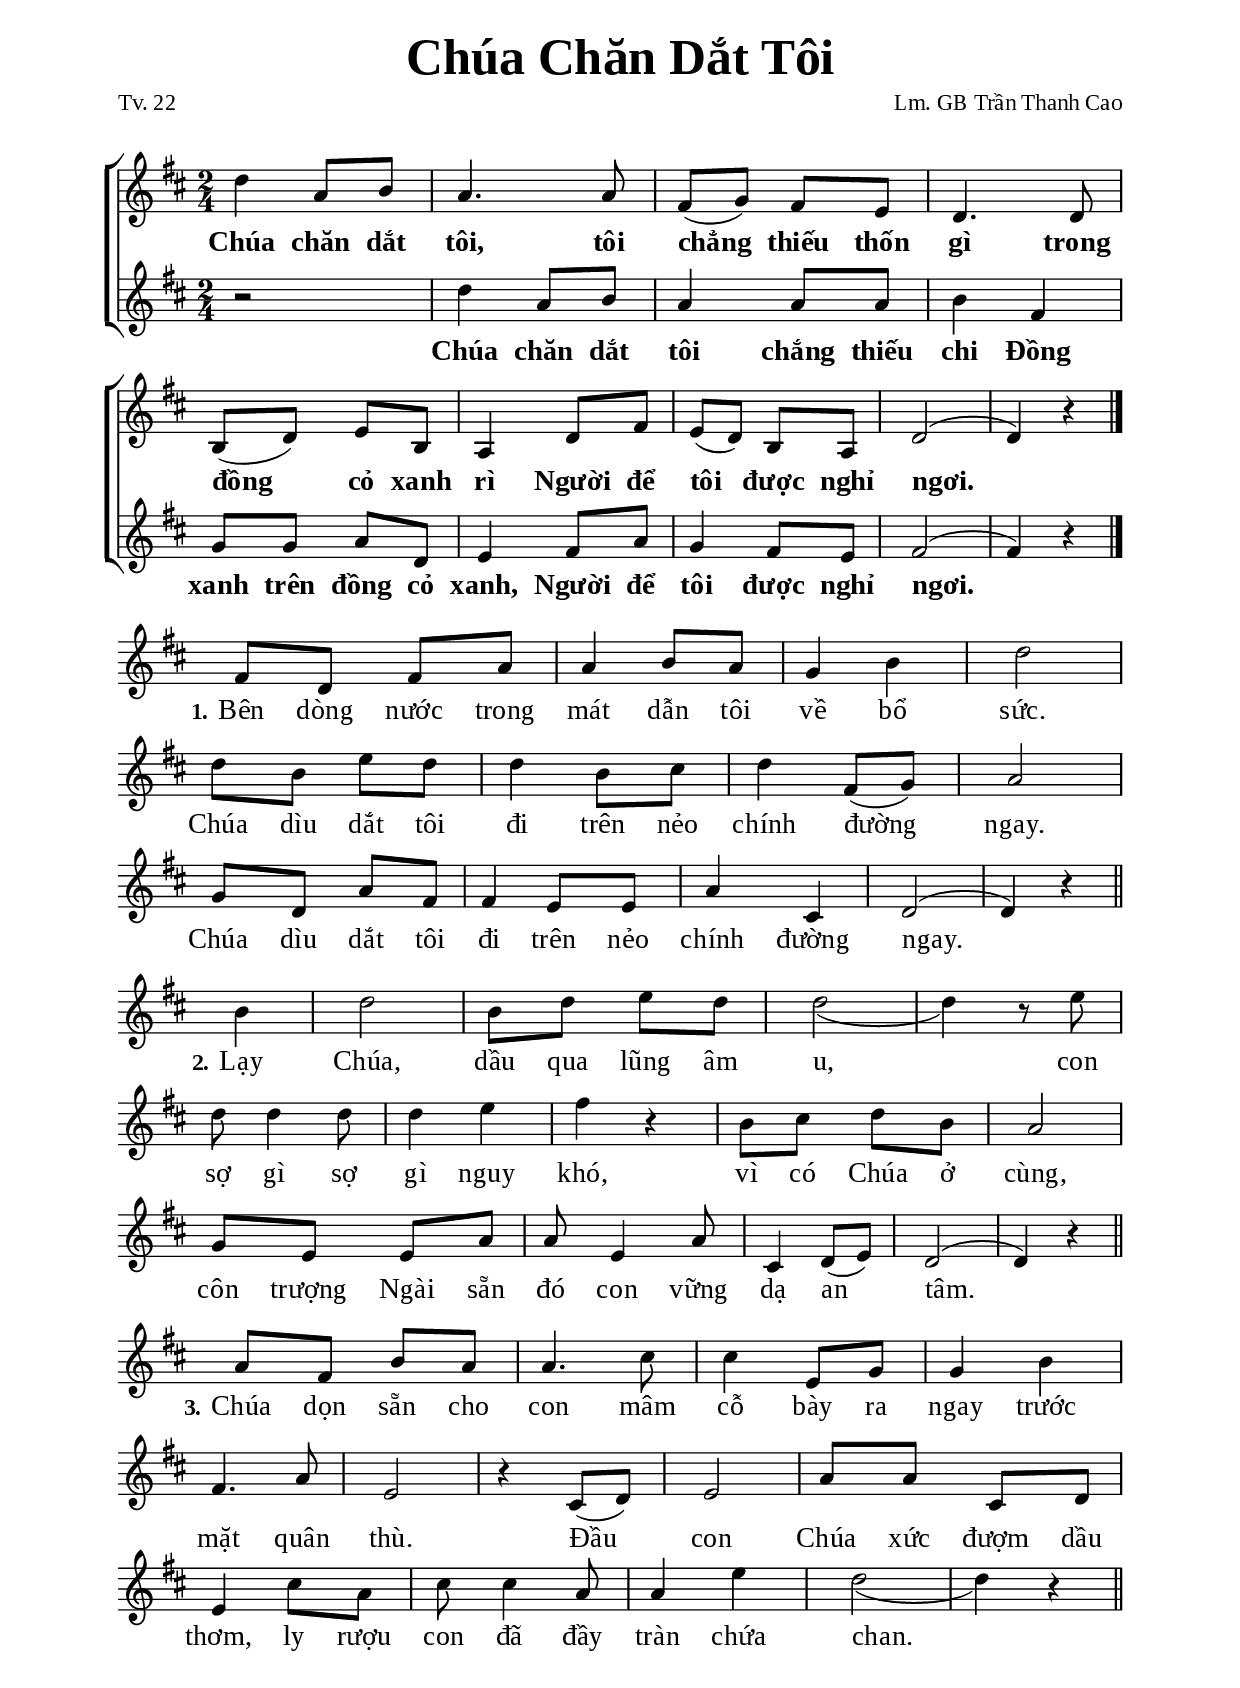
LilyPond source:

% Cài đặt chung
\version "2.22.1"
\include "english.ly"

\header {
  title = \markup { \fontsize #3 "Chúa Chăn Dắt Tôi" }
  poet = "Tv. 22"
  composer = "Lm. GB Trần Thanh Cao"
  arranger = " "
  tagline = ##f
}

\paper {
  #(set-paper-size "a4")
  top-margin = 10\mm
  bottom-margin = 10\mm
  left-margin = 20\mm
  right-margin = 20\mm
  indent = #0
  #(define fonts
    (make-pango-font-tree
      "Liberation Serif"
      "Liberation Serif"
      "Liberation Serif"
      (/ 20 20)))
  page-count = #1
}

% Nhạc điệp khúc
nhacDiepKhucBas = \relative c'' {
  r2 |
  d4 a8 b |
  a4 a8 a 
  b4 fs |
  g8 g a d, |
  e4 fs8 a |
  g4 fs8 e |
  fs2 ^( |
  fs4) r \bar "|."
}

nhacDiepKhucSop = \relative c'' {
  d4 a8 b |
  a4. a8 |
  fs (g) fs e |
  d4. d8 |
  b (d) e b |
  a4 d8 fs |
  e (d) b a |
  d2 ^( |
  d4) r \bar "|."
}

% Nhạc phiên khúc
nhacPhienKhucMot = \relative c' {
  fs8 d fs a |
  a4 b8 a |
  g4 b |
  d2 |
  d8 b e d |
  d4 b8 cs |
  d4 fs,8 (g) |
  a2 |
  g8 d a' fs |
  fs4 e8 e |
  a4 cs, |
  d2 ^( |
  d4) r \bar "||"
}

nhacPhienKhucHai = \relative c'' {
  \partial 4 b4 |
  d2 |
  b8 d e d |
  d2 _( |
  d4) r8 e |
  d d4 d8 |
  d4 e fs r |
  b,8 cs d b |
  a2 |
  g8 e e a |
  a e4 a8 |
  cs,4 d8 (e) |
  d2 ^( |
  d4) r \bar "||"
}

nhacPhienKhucBa = \relative c'' {
  a8 fs b a |
  a4. cs8 |
  cs4 e,8 g |
  g4 b |
  fs4. a8 |
  e2 |
  r4 cs8 (d) |
  e2 |
  a8 a cs, d |
  e4 cs'8 a |
  cs8 cs4 a8 |
  a4 e' |
  d2 _( |
  d4) r \bar "||"
}

nhacPhienKhucBon = \relative c'' {
  \partial 4 g8 b |
  d2 |
  b4 d8 e |
  d2 |
  r4 d8 d |
  e4. d8 |
  e8 \acciaccatura e fs4 d8 |
  a2 |
  g4 b |
  d e |
  a,4. _(b8) |
  a2 ( |
  a4) cs8 a |
  cs4 cs8 a |
  fs4 cs' |
  d2 ( |
  d4) r \bar "||"
}

% Lời điệp khúc
loiDiepKhucSop = \lyricmode {
  Chúa chăn dắt tôi,
  tôi chẳng thiếu thốn gì
  trong đồng cỏ xanh rì
  Người để tôi được nghỉ ngơi.
}

loiDiepKhucBas = \lyricmode {
  Chúa chăn dắt tôi
  chắng thiếu chi
  Đồng xanh trên đồng cỏ xanh,
  Người để tôi được nghỉ ngơi.
}

% Lời phiên khúc
loiPhienKhucMot = \lyricmode {
  \set stanza = #"1."
  Bên dòng nước trong mát dẫn tôi về bổ sức.
  Chúa dìu dắt tôi đi trên nẻo chính đường ngay.
  Chúa dìu dắt tôi đi trên nẻo chính đường ngay.
}

loiPhienKhucHai = \lyricmode {
  \set stanza = #"2."
  Lạy Chúa, dầu qua lũng âm u,
  con sợ gì sợ gì nguy khó,
  vì có Chúa ở cùng,
  côn trượng Ngài sẵn đó con vững dạ an tâm.
}

loiPhienKhucBa = \lyricmode {
  \set stanza = #"3."
  Chúa dọn sẵn cho con mâm cỗ bày ra ngay trước mặt quân thù.
  Đầu con Chúa xức đượm dầu thơm,
  ly rượu con đã đầy tràn chứa chan.
}

loiPhienKhucBon = \lyricmode {
  \set stanza = #"4."
  Tình thương Chúa và muôn phúc lộc,
  hằng dõi theo dõi theo suốt cuộc đời
  và tôi sống ở nhà Người những ngày tháng,
  những năm dài triền miên.
}


% Dàn trang
\score {
  \new ChoirStaff <<
     \new Staff = diepKhuc \with {
        \consists "Merge_rests_engraver"
        %\magnifyStaff #(magstep +1)
      }
      <<
      \new Voice = beSop {
        \key d \major \time 2/4 \stemNeutral \nhacDiepKhucSop
      }
      \new Lyrics \lyricsto beSop \loiDiepKhucSop
    >>
    \new Staff <<
      \new Voice = beBas {
        \key d \major \time 2/4 \stemNeutral \nhacDiepKhucBas
      }
      \new Lyrics \lyricsto beBas \loiDiepKhucBas
    >>
  >>
  \layout {
    \override Lyrics.LyricText.font-series = #'bold
    \override Lyrics.LyricText.font-size = #+2
    \override Lyrics.LyricSpace.minimum-distance = #1.5
    \override Score.BarNumber.break-visibility = ##(#f #f #f)
    \override Score.SpacingSpanner.uniform-stretching = ##t
  }
}

\score {
  \new ChoirStaff <<
    \new Staff = phienKhuc \with {
        %\magnifyStaff #(magstep +1)
      }
      <<
      \new Voice = beSop {
        \key d \major \time 2/4 \nhacPhienKhucMot
      }
    >>
    \new Lyrics \lyricsto beSop \loiPhienKhucMot
  >>
  \layout {
    \override Staff.TimeSignature.transparent = ##t
    \override Lyrics.LyricText.font-size = #+2
    \override Lyrics.LyricSpace.minimum-distance = #3.0
    \override Score.BarNumber.break-visibility = ##(#f #f #f)
    \override Score.SpacingSpanner.uniform-stretching = ##t
  } 
}

\score {
  \new ChoirStaff <<
    \new Staff = phienKhuc \with {
        %\magnifyStaff #(magstep +1)
      }
      <<
      \new Voice = beSop {
        \key d \major \time 2/4 \nhacPhienKhucHai
      }
    >>
    \new Lyrics \lyricsto beSop \loiPhienKhucHai
  >>
  \layout {
    \override Staff.TimeSignature.transparent = ##t
    \override Lyrics.LyricText.font-size = #+2
    \override Lyrics.LyricSpace.minimum-distance = #3.0
    \override Score.BarNumber.break-visibility = ##(#f #f #f)
    \override Score.SpacingSpanner.uniform-stretching = ##t
  } 
}

\score {
  \new ChoirStaff <<
    \new Staff = phienKhuc \with {
        %\magnifyStaff #(magstep +1)
      }
      <<
      \new Voice = beSop {
        \key d \major \time 2/4 \nhacPhienKhucBa
      }
    >>
    \new Lyrics \lyricsto beSop \loiPhienKhucBa
  >>
  \layout {
    \override Staff.TimeSignature.transparent = ##t
    \override Lyrics.LyricText.font-size = #+2
    \override Lyrics.LyricSpace.minimum-distance = #3.0
    \override Score.BarNumber.break-visibility = ##(#f #f #f)
    \override Score.SpacingSpanner.uniform-stretching = ##t
  } 
}
